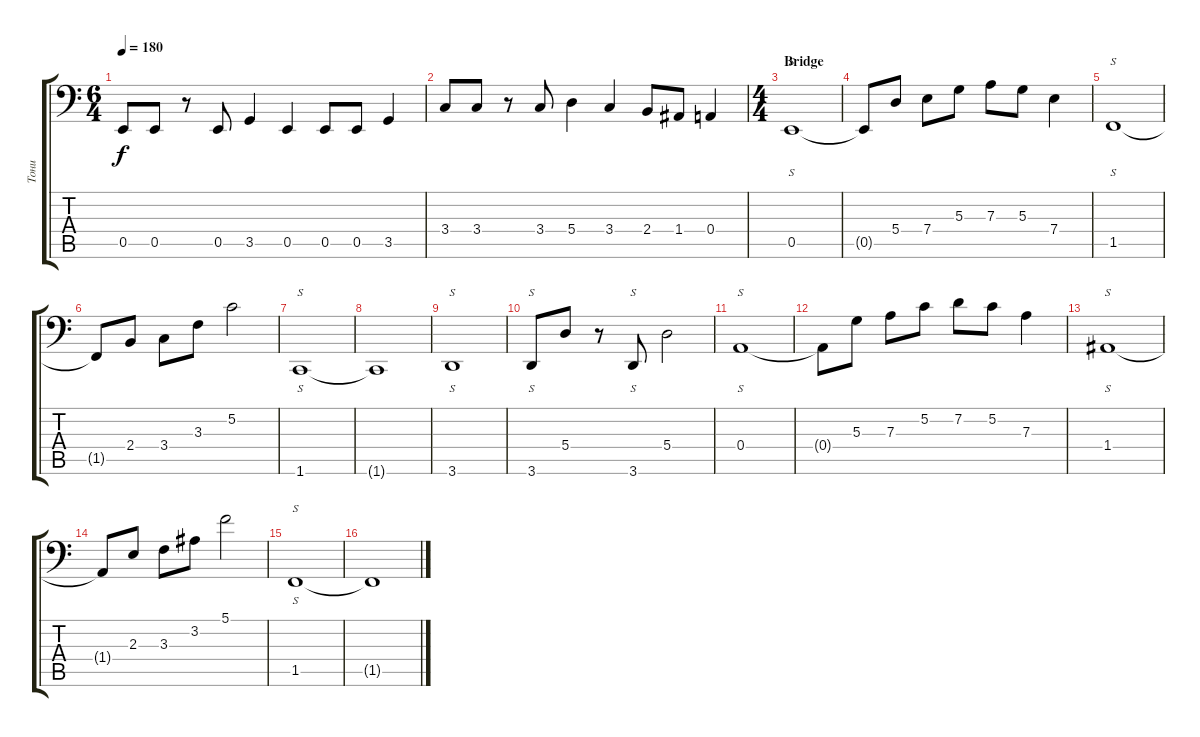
\track ("Тони" "Тони") {instrument electricbassfinger}
\staff {score tabs}
\tuning (C3 G2 D2 A1 E1 B0) {hide}
\ts (6 4)
\tempo 180
\clef f4
\ks c
0.5.8{dy f} 0.5.8 r.8 0.5.8 3.5.4 0.5.4 0.5.8 0.5.8 3.5.4 |
3.4.8 3.4.8 r.8 3.4.8 5.4.4 3.4.4 2.4.8 1.4.8 0.4.4 |
\ts (4 4)
\section ("" "Bridge")
0.5.1{s} |
0.5{t}.8 5.4.8 7.4.8 5.3.8 7.3.8 5.3.8 7.4.4 |
1.5.1{s} |
1.5{t}.8 2.4.8 3.4.8 3.3.8 5.2.2 |
1.6.1{s} |
1.6{t}.1 |
3.6.1{s} |
3.6.8{s} 5.4.8 r.8 3.6.8{s} 5.4.2 |
0.4.1{s} |
0.4{t}.8 5.3.8 7.3.8 5.2.8 7.2.8 5.2.8 7.3.4 |
1.4.1{s} |
1.4{t}.8 2.3.8 3.3.8 3.2.8 5.1.2 |
1.5.1{s} |
1.5{t}.1
